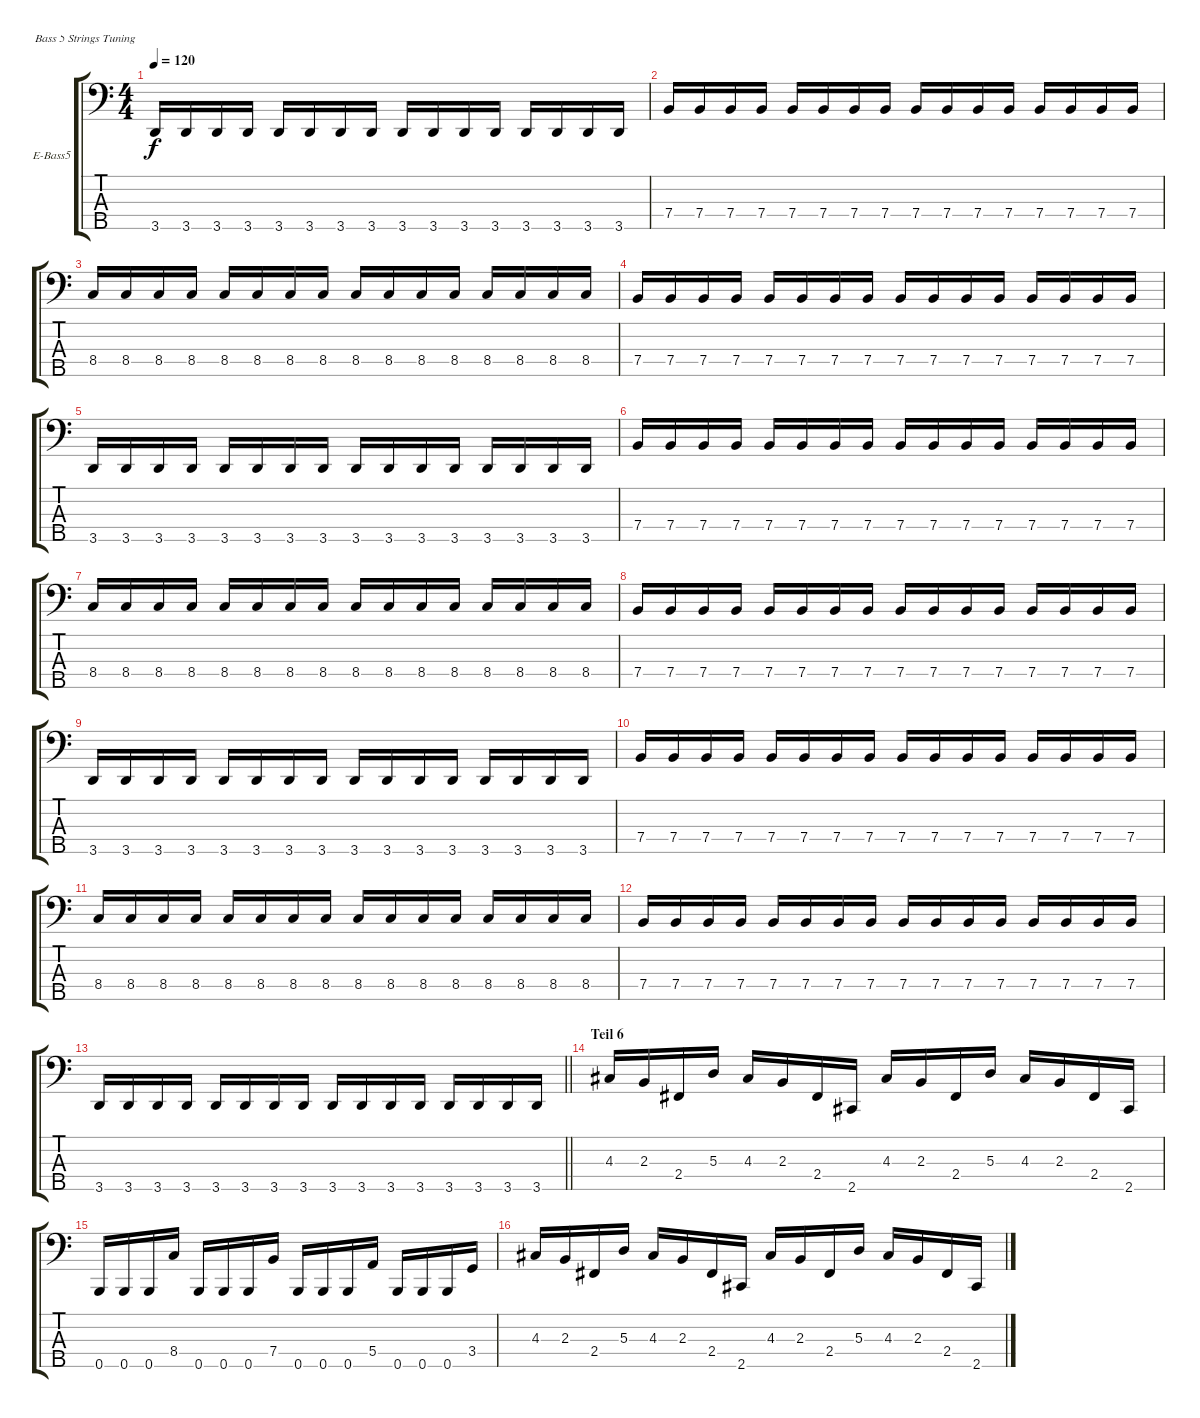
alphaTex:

\bracketExtendMode groupsimilarinstruments
\firstSystemTrackNameOrientation horizontal
\otherSystemsTrackNameOrientation horizontal
\track ("Bass" "E-Bass5") {instrument electricbasspick}
\staff {score tabs}
\tuning (G2 D2 A1 E1 B0)
\ts (4 4)
\tempo 120
\clef f4
\ks c
3.5.16{dy f} 3.5.16 3.5.16 3.5.16 3.5.16 3.5.16 3.5.16 3.5.16 3.5.16 3.5.16 3.5.16 3.5.16 3.5.16 3.5.16 3.5.16 3.5.16 |
7.4.16 7.4.16 7.4.16 7.4.16 7.4.16 7.4.16 7.4.16 7.4.16 7.4.16 7.4.16 7.4.16 7.4.16 7.4.16 7.4.16 7.4.16 7.4.16 |
8.4.16 8.4.16 8.4.16 8.4.16 8.4.16 8.4.16 8.4.16 8.4.16 8.4.16 8.4.16 8.4.16 8.4.16 8.4.16 8.4.16 8.4.16 8.4.16 |
7.4.16 7.4.16 7.4.16 7.4.16 7.4.16 7.4.16 7.4.16 7.4.16 7.4.16 7.4.16 7.4.16 7.4.16 7.4.16 7.4.16 7.4.16 7.4.16 |
3.5.16 3.5.16 3.5.16 3.5.16 3.5.16 3.5.16 3.5.16 3.5.16 3.5.16 3.5.16 3.5.16 3.5.16 3.5.16 3.5.16 3.5.16 3.5.16 |
7.4.16 7.4.16 7.4.16 7.4.16 7.4.16 7.4.16 7.4.16 7.4.16 7.4.16 7.4.16 7.4.16 7.4.16 7.4.16 7.4.16 7.4.16 7.4.16 |
8.4.16 8.4.16 8.4.16 8.4.16 8.4.16 8.4.16 8.4.16 8.4.16 8.4.16 8.4.16 8.4.16 8.4.16 8.4.16 8.4.16 8.4.16 8.4.16 |
7.4.16 7.4.16 7.4.16 7.4.16 7.4.16 7.4.16 7.4.16 7.4.16 7.4.16 7.4.16 7.4.16 7.4.16 7.4.16 7.4.16 7.4.16 7.4.16 |
3.5.16 3.5.16 3.5.16 3.5.16 3.5.16 3.5.16 3.5.16 3.5.16 3.5.16 3.5.16 3.5.16 3.5.16 3.5.16 3.5.16 3.5.16 3.5.16 |
7.4.16 7.4.16 7.4.16 7.4.16 7.4.16 7.4.16 7.4.16 7.4.16 7.4.16 7.4.16 7.4.16 7.4.16 7.4.16 7.4.16 7.4.16 7.4.16 |
8.4.16 8.4.16 8.4.16 8.4.16 8.4.16 8.4.16 8.4.16 8.4.16 8.4.16 8.4.16 8.4.16 8.4.16 8.4.16 8.4.16 8.4.16 8.4.16 |
7.4.16 7.4.16 7.4.16 7.4.16 7.4.16 7.4.16 7.4.16 7.4.16 7.4.16 7.4.16 7.4.16 7.4.16 7.4.16 7.4.16 7.4.16 7.4.16 |
\barLineRight lightlight
3.5.16 3.5.16 3.5.16 3.5.16 3.5.16 3.5.16 3.5.16 3.5.16 3.5.16 3.5.16 3.5.16 3.5.16 3.5.16 3.5.16 3.5.16 3.5.16 |
\section ("" "Teil 6")
4.3.16 2.3.16 2.4.16 5.3.16 4.3.16 2.3.16 2.4.16 2.5.16 4.3.16 2.3.16 2.4.16 5.3.16 4.3.16 2.3.16 2.4.16 2.5.16 |
0.5.16 0.5.16 0.5.16 8.4.16 0.5.16 0.5.16 0.5.16 7.4.16 0.5.16 0.5.16 0.5.16 5.4.16 0.5.16 0.5.16 0.5.16 3.4.16 |
4.3.16 2.3.16 2.4.16 5.3.16 4.3.16 2.3.16 2.4.16 2.5.16 4.3.16 2.3.16 2.4.16 5.3.16 4.3.16 2.3.16 2.4.16 2.5.16
